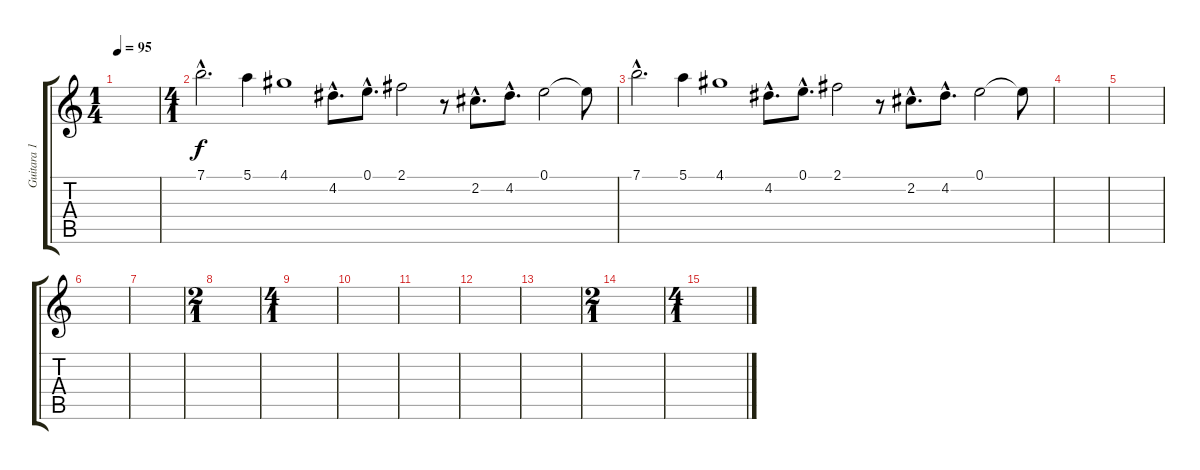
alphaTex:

\track ("Guitara 1" "Guitara 1") {instrument distortionguitar}
\staff {score tabs}
\tuning (E4 B3 G3 D3 A2 E2) {hide}
\ts (1 4)
\tempo 95
\clef g2
\ks c
|
\ts (4 1)
7.1{hac}.2{d} 5.1.4 4.1.1 4.2{hac}.8{d} 0.1{hac}.8{d} 2.1.2 r.8 2.2{hac}.8{d} 4.2{hac}.8{d} 0.1.2 0.1{t}.8 |
7.1{hac}.2{d} 5.1.4 4.1.1 4.2{hac}.8{d} 0.1{hac}.8{d} 2.1.2 r.8 2.2{hac}.8{d} 4.2{hac}.8{d} 0.1.2 0.1{t}.8 |
|
|
|
|
\ts (2 1)
|
\ts (4 1)
|
|
|
|
|
\ts (2 1)
|
\ts (4 1)
